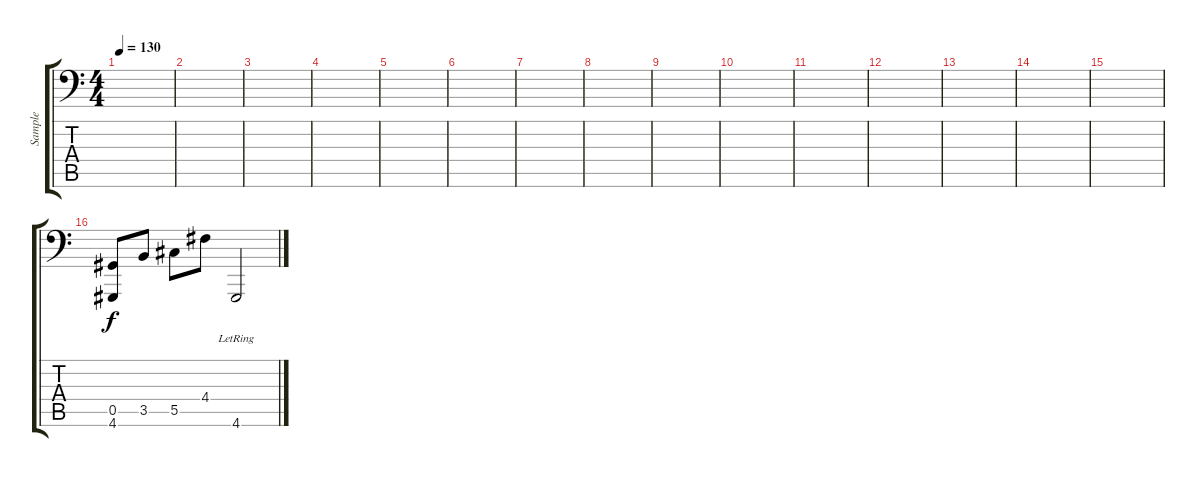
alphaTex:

\track ("Sample" "Sample") {instrument pad7halo}
\staff {score tabs}
\tuning (E4 B3 G3 D3 Ab2 E1) {hide}
\ts (4 4)
\tempo 130
\clef f4
\ks c
|
|
|
|
|
|
|
|
|
|
|
|
|
|
|
(0.5 4.6).8 3.5.8 5.5.8 4.4.8 4.6{lr}.2
